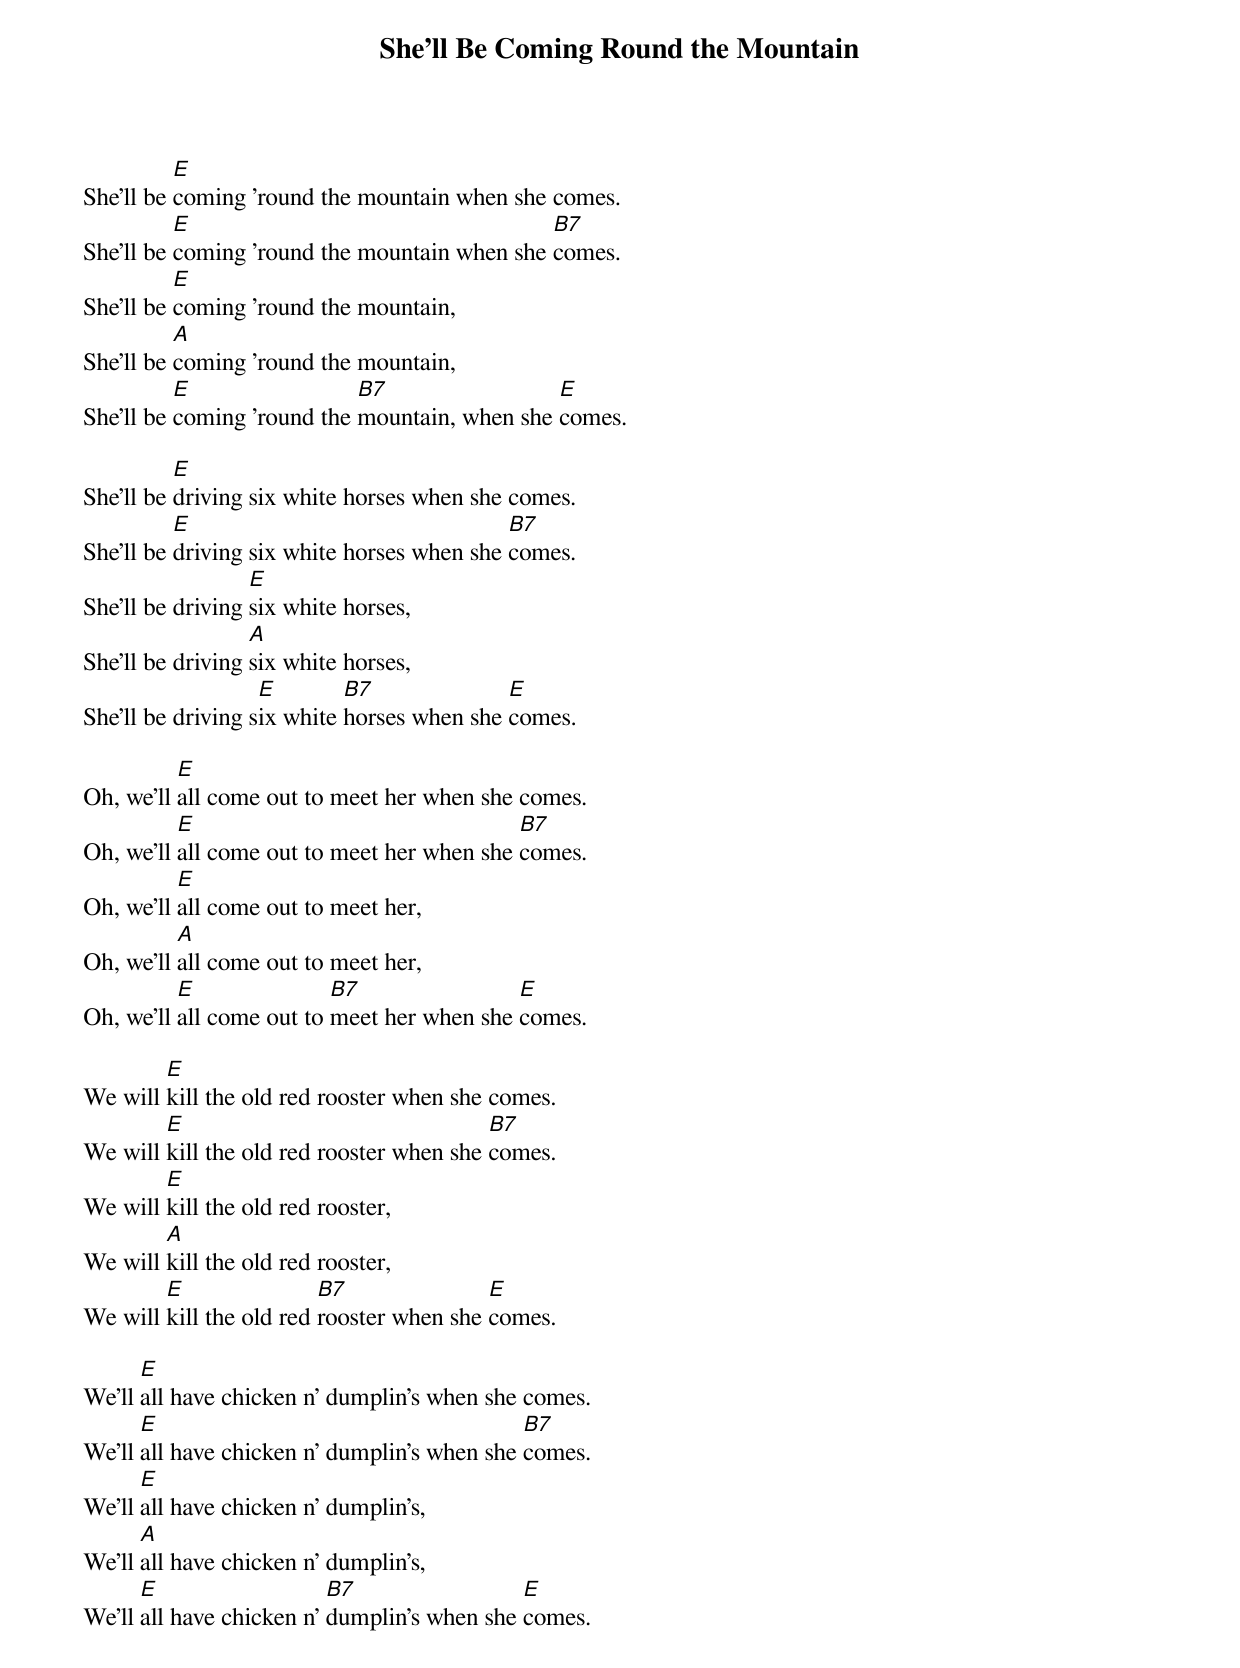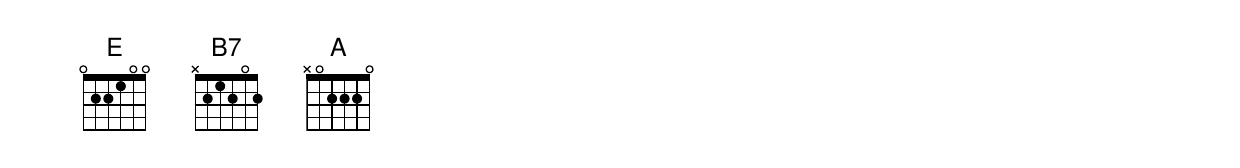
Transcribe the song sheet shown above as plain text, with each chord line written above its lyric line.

She'll Be Coming Round the Mountain

          E
She'll be coming 'round the mountain when she comes.
          E                                   B7
She'll be coming 'round the mountain when she comes.
          E
She'll be coming 'round the mountain,
          A
She'll be coming 'round the mountain,
          E                 B7                 E
She'll be coming 'round the mountain, when she comes.

          E
She'll be driving six white horses when she comes.
          E                                 B7
She'll be driving six white horses when she comes.
                  E
She'll be driving six white horses,
                  A
She'll be driving six white horses,
                   E        B7              E
She'll be driving six white horses when she comes.

          E
Oh, we'll all come out to meet her when she comes.
          E                                 B7
Oh, we'll all come out to meet her when she comes.
          E
Oh, we'll all come out to meet her,
          A
Oh, we'll all come out to meet her,
          E               B7                E
Oh, we'll all come out to meet her when she comes.

        E
We will kill the old red rooster when she comes.
        E                                 B7
We will kill the old red rooster when she comes.
        E
We will kill the old red rooster,
        A
We will kill the old red rooster,
        E                B7               E
We will kill the old red rooster when she comes.

      E
We'll all have chicken n' dumplin's when she comes.
      E                                      B7
We'll all have chicken n' dumplin's when she comes.
      E
We'll all have chicken n' dumplin's,
      A
We'll all have chicken n' dumplin's,
      E                   B7                 E
We'll all have chicken n' dumplin's when she comes.
